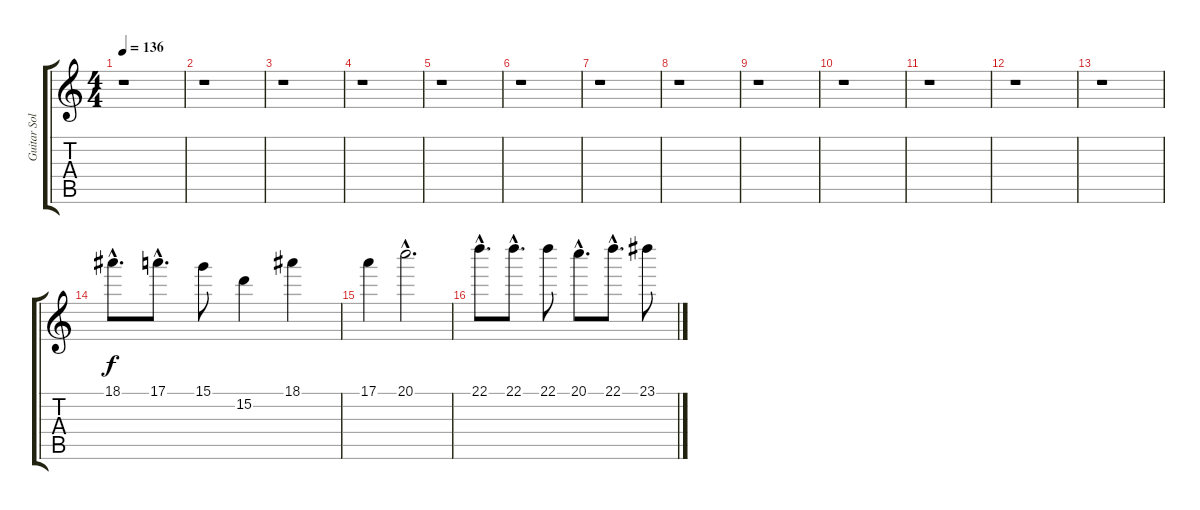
\track ("Guitar Solo" "Guitar Sol") {instrument distortionguitar}
\staff {score tabs}
\tuning (E4 B3 G3 D3 A2 E2) {hide}
\ts (4 4)
\tempo 136
\clef g2
\ks c
r.1{dy f} |
r.1 |
r.1 |
r.1 |
r.1 |
r.1 |
r.1 |
r.1 |
r.1 |
r.1 |
r.1 |
r.1 |
r.1 |
18.1{hac}.8{d} 17.1{hac}.8{d} 15.1.8 15.2.4 18.1.4 |
17.1.4 20.1{hac}.2{d} |
22.1{hac}.8{d} 22.1{hac}.8{d} 22.1.8 20.1{hac}.8{d} 22.1{hac}.8{d} 23.1.8
